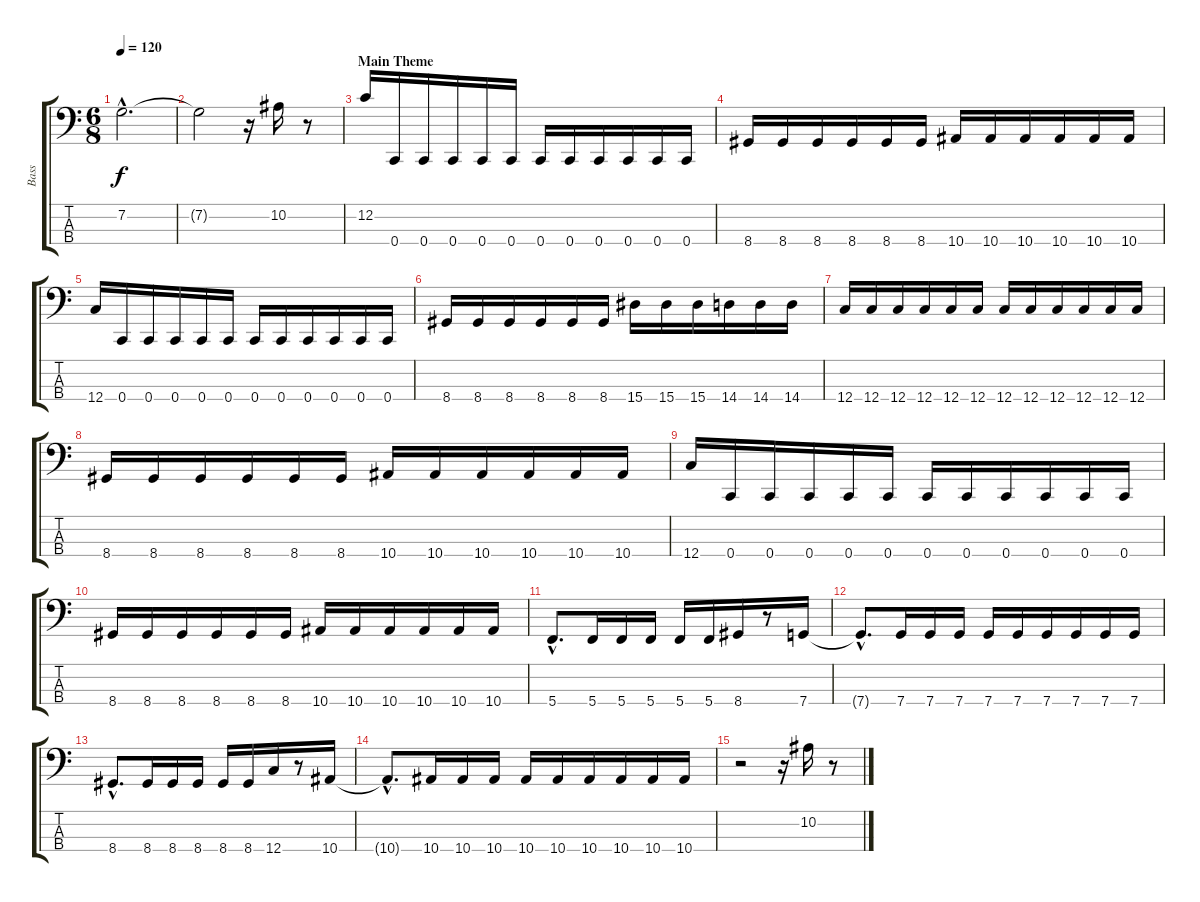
\track ("Bass" "Bass") {instrument electricbasspick}
\staff {score tabs}
\tuning (F2 C2 G1 C1) {hide}
\ts (6 8)
\tempo 120
\clef f4
\ks c
7.2{hac}.2{d dy f} |
7.2{t}.2 r.16 10.2.16 r.8 |
\section ("" "Main Theme")
12.2.16 0.4.16 0.4.16 0.4.16 0.4.16 0.4.16 0.4.16 0.4.16 0.4.16 0.4.16 0.4.16 0.4.16 |
8.4.16 8.4.16 8.4.16 8.4.16 8.4.16 8.4.16 10.4.16 10.4.16 10.4.16 10.4.16 10.4.16 10.4.16 |
12.4.16 0.4.16 0.4.16 0.4.16 0.4.16 0.4.16 0.4.16 0.4.16 0.4.16 0.4.16 0.4.16 0.4.16 |
8.4.16 8.4.16 8.4.16 8.4.16 8.4.16 8.4.16 15.4.16 15.4.16 15.4.16 14.4.16 14.4.16 14.4.16 |
12.4.16 12.4.16 12.4.16 12.4.16 12.4.16 12.4.16 12.4.16 12.4.16 12.4.16 12.4.16 12.4.16 12.4.16 |
8.4.16 8.4.16 8.4.16 8.4.16 8.4.16 8.4.16 10.4.16 10.4.16 10.4.16 10.4.16 10.4.16 10.4.16 |
12.4.16 0.4.16 0.4.16 0.4.16 0.4.16 0.4.16 0.4.16 0.4.16 0.4.16 0.4.16 0.4.16 0.4.16 |
8.4.16 8.4.16 8.4.16 8.4.16 8.4.16 8.4.16 10.4.16 10.4.16 10.4.16 10.4.16 10.4.16 10.4.16 |
5.4{hac}.8{d} 5.4.16 5.4.16 5.4.16 5.4.16 5.4.16 8.4.16 r.8 7.4.16 |
7.4{hac t}.8{d} 7.4.16 7.4.16 7.4.16 7.4.16 7.4.16 7.4.16 7.4.16 7.4.16 7.4.16 |
8.4{hac}.8{d} 8.4.16 8.4.16 8.4.16 8.4.16 8.4.16 12.4.16 r.8 10.4.16 |
10.4{hac t}.8{d} 10.4.16 10.4.16 10.4.16 10.4.16 10.4.16 10.4.16 10.4.16 10.4.16 10.4.16 |
r.2 r.16 10.2.16 r.8
